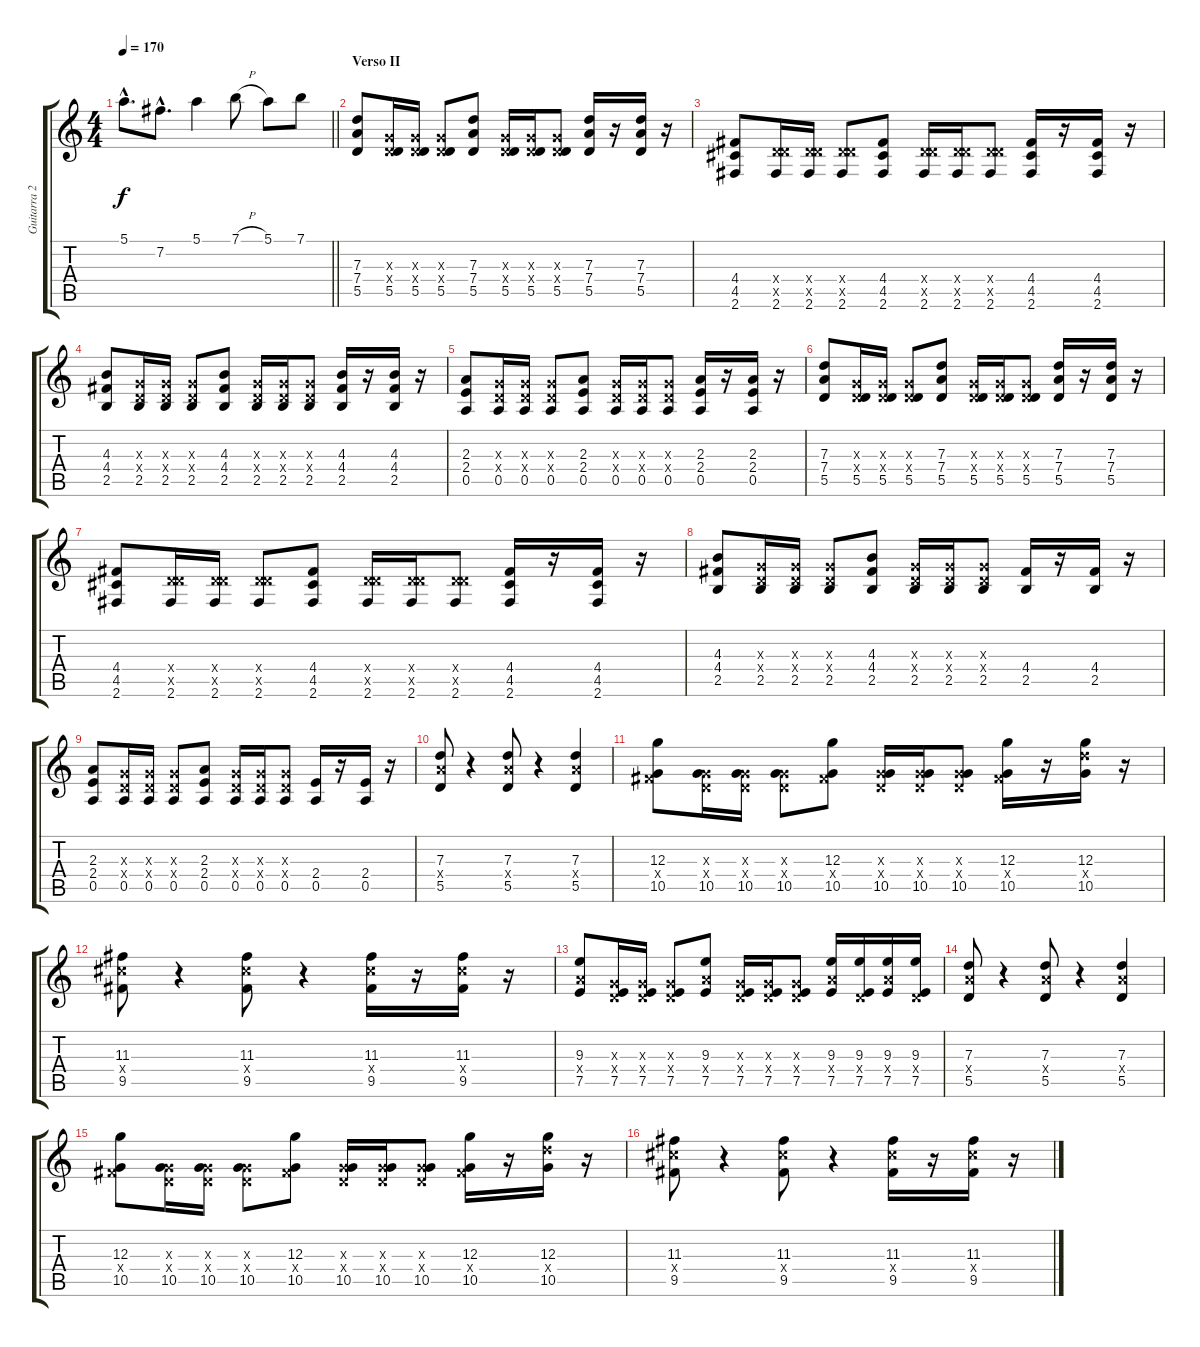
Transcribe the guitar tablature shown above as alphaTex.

\track ("Guitarra 2 - Erik" "Guitarra 2") {instrument distortionguitar}
\staff {score tabs}
\tuning (E4 B3 G3 D3 A2 E2) {hide}
\ts (4 4)
\tempo 170
\clef g2
\barLineRight lightlight
\ks c
5.1{hac}.8{d dy f} 7.2{hac}.8{d} 5.1.4 7.1{h}.8 5.1.8 7.1.8 |
\section ("" "Verso II")
(7.3 7.4 5.5).8 (0.3{x} 0.4{x} 5.5).16 (0.3{x} 0.4{x} 5.5).16 (0.3{x} 0.4{x} 5.5).8 (7.3 7.4 5.5).8 (0.3{x} 0.4{x} 5.5).16 (0.3{x} 0.4{x} 5.5).16 (0.3{x} 0.4{x} 5.5).8 (7.3 7.4 5.5).16 r.16 (7.3 7.4 5.5).16 r.16 |
(4.4 4.5 2.6).8 (0.4{x} 5.5{x} 2.6).16 (0.4{x} 5.5{x} 2.6).16 (0.4{x} 5.5{x} 2.6).8 (4.4 4.5 2.6).8 (0.4{x} 5.5{x} 2.6).16 (0.4{x} 5.5{x} 2.6).16 (0.4{x} 5.5{x} 2.6).8 (4.4 4.5 2.6).16 r.16 (4.4 4.5 2.6).16 r.16 |
(4.3 4.4 2.5).8 (0.3{x} 0.4{x} 2.5).16 (0.3{x} 0.4{x} 2.5).16 (0.3{x} 0.4{x} 2.5).8 (4.3 4.4 2.5).8 (0.3{x} 0.4{x} 2.5).16 (0.3{x} 0.4{x} 2.5).16 (0.3{x} 0.4{x} 2.5).8 (4.3 4.4 2.5).16 r.16 (4.3 4.4 2.5).16 r.16 |
(2.3 2.4 0.5).8 (0.3{x} 0.4{x} 0.5).16 (0.3{x} 0.4{x} 0.5).16 (0.3{x} 0.4{x} 0.5).8 (2.3 2.4 0.5).8 (0.3{x} 0.4{x} 0.5).16 (0.3{x} 0.4{x} 0.5).16 (0.3{x} 0.4{x} 0.5).8 (2.3 2.4 0.5).16 r.16 (2.3 2.4 0.5).16 r.16 |
(7.3 7.4 5.5).8 (0.3{x} 0.4{x} 5.5).16 (0.3{x} 0.4{x} 5.5).16 (0.3{x} 0.4{x} 5.5).8 (7.3 7.4 5.5).8 (0.3{x} 0.4{x} 5.5).16 (0.3{x} 0.4{x} 5.5).16 (0.3{x} 0.4{x} 5.5).8 (7.3 7.4 5.5).16 r.16 (7.3 7.4 5.5).16 r.16 |
(4.4 4.5 2.6).8 (0.4{x} 5.5{x} 2.6).16 (0.4{x} 5.5{x} 2.6).16 (0.4{x} 5.5{x} 2.6).8 (4.4 4.5 2.6).8 (0.4{x} 5.5{x} 2.6).16 (0.4{x} 5.5{x} 2.6).16 (0.4{x} 5.5{x} 2.6).8 (4.4 4.5 2.6).16 r.16 (4.4 4.5 2.6).16 r.16 |
(4.3 4.4 2.5).8 (0.3{x} 0.4{x} 2.5).16 (0.3{x} 0.4{x} 2.5).16 (0.3{x} 0.4{x} 2.5).8 (4.3 4.4 2.5).8 (0.3{x} 0.4{x} 2.5).16 (0.3{x} 0.4{x} 2.5).16 (0.3{x} 0.4{x} 2.5).8 (4.4 2.5).16 r.16 (4.4 2.5).16 r.16 |
(2.3 2.4 0.5).8 (0.3{x} 0.4{x} 0.5).16 (0.3{x} 0.4{x} 0.5).16 (0.3{x} 0.4{x} 0.5).8 (2.3 2.4 0.5).8 (0.3{x} 0.4{x} 0.5).16 (0.3{x} 0.4{x} 0.5).16 (0.3{x} 0.4{x} 0.5).8 (2.4 0.5).16 r.16 (2.4 0.5).16 r.16 |
(7.3 7.4{x} 5.5).8 r.4 (7.3 7.4{x} 5.5).8 r.4 (7.3 7.4{x} 5.5).4 |
(12.3 4.4{x} 10.5).8 (0.3{x} 0.4{x} 10.5).16 (0.3{x} 0.4{x} 10.5).16 (0.3{x} 0.4{x} 10.5).8 (12.3 4.4{x} 10.5).8 (0.3{x} 0.4{x} 10.5).16 (0.3{x} 0.4{x} 10.5).16 (0.3{x} 0.4{x} 10.5).8 (12.3 4.4{x} 10.5).16 r.16 (12.3 12.4{x} 10.5).16 r.16 |
(11.3 11.4{x} 9.5).8 r.4 (11.3 11.4{x} 9.5).8 r.4 (11.3 11.4{x} 9.5).16 r.16 (11.3 11.4{x} 9.5).16 r.16 |
(9.3 7.4{x} 7.5).8 (0.3{x} 0.4{x} 7.5).16 (0.3{x} 0.4{x} 7.5).16 (0.3{x} 0.4{x} 7.5).8 (9.3 7.4{x} 7.5).8 (0.3{x} 0.4{x} 7.5).16 (0.3{x} 0.4{x} 7.5).16 (0.3{x} 0.4{x} 7.5).8 (9.3 7.4{x} 7.5).16 (9.3 0.4{x} 7.5).16 (9.3 7.4{x} 7.5).16 (9.3 0.4{x} 7.5).16 |
(7.3 7.4{x} 5.5).8 r.4 (7.3 7.4{x} 5.5).8 r.4 (7.3 7.4{x} 5.5).4 |
(12.3 4.4{x} 10.5).8 (0.3{x} 0.4{x} 10.5).16 (0.3{x} 0.4{x} 10.5).16 (0.3{x} 0.4{x} 10.5).8 (12.3 4.4{x} 10.5).8 (0.3{x} 0.4{x} 10.5).16 (0.3{x} 0.4{x} 10.5).16 (0.3{x} 0.4{x} 10.5).8 (12.3 4.4{x} 10.5).16 r.16 (12.3 12.4{x} 10.5).16 r.16 |
(11.3 11.4{x} 9.5).8 r.4 (11.3 11.4{x} 9.5).8 r.4 (11.3 11.4{x} 9.5).16 r.16 (11.3 11.4{x} 9.5).16 r.16
